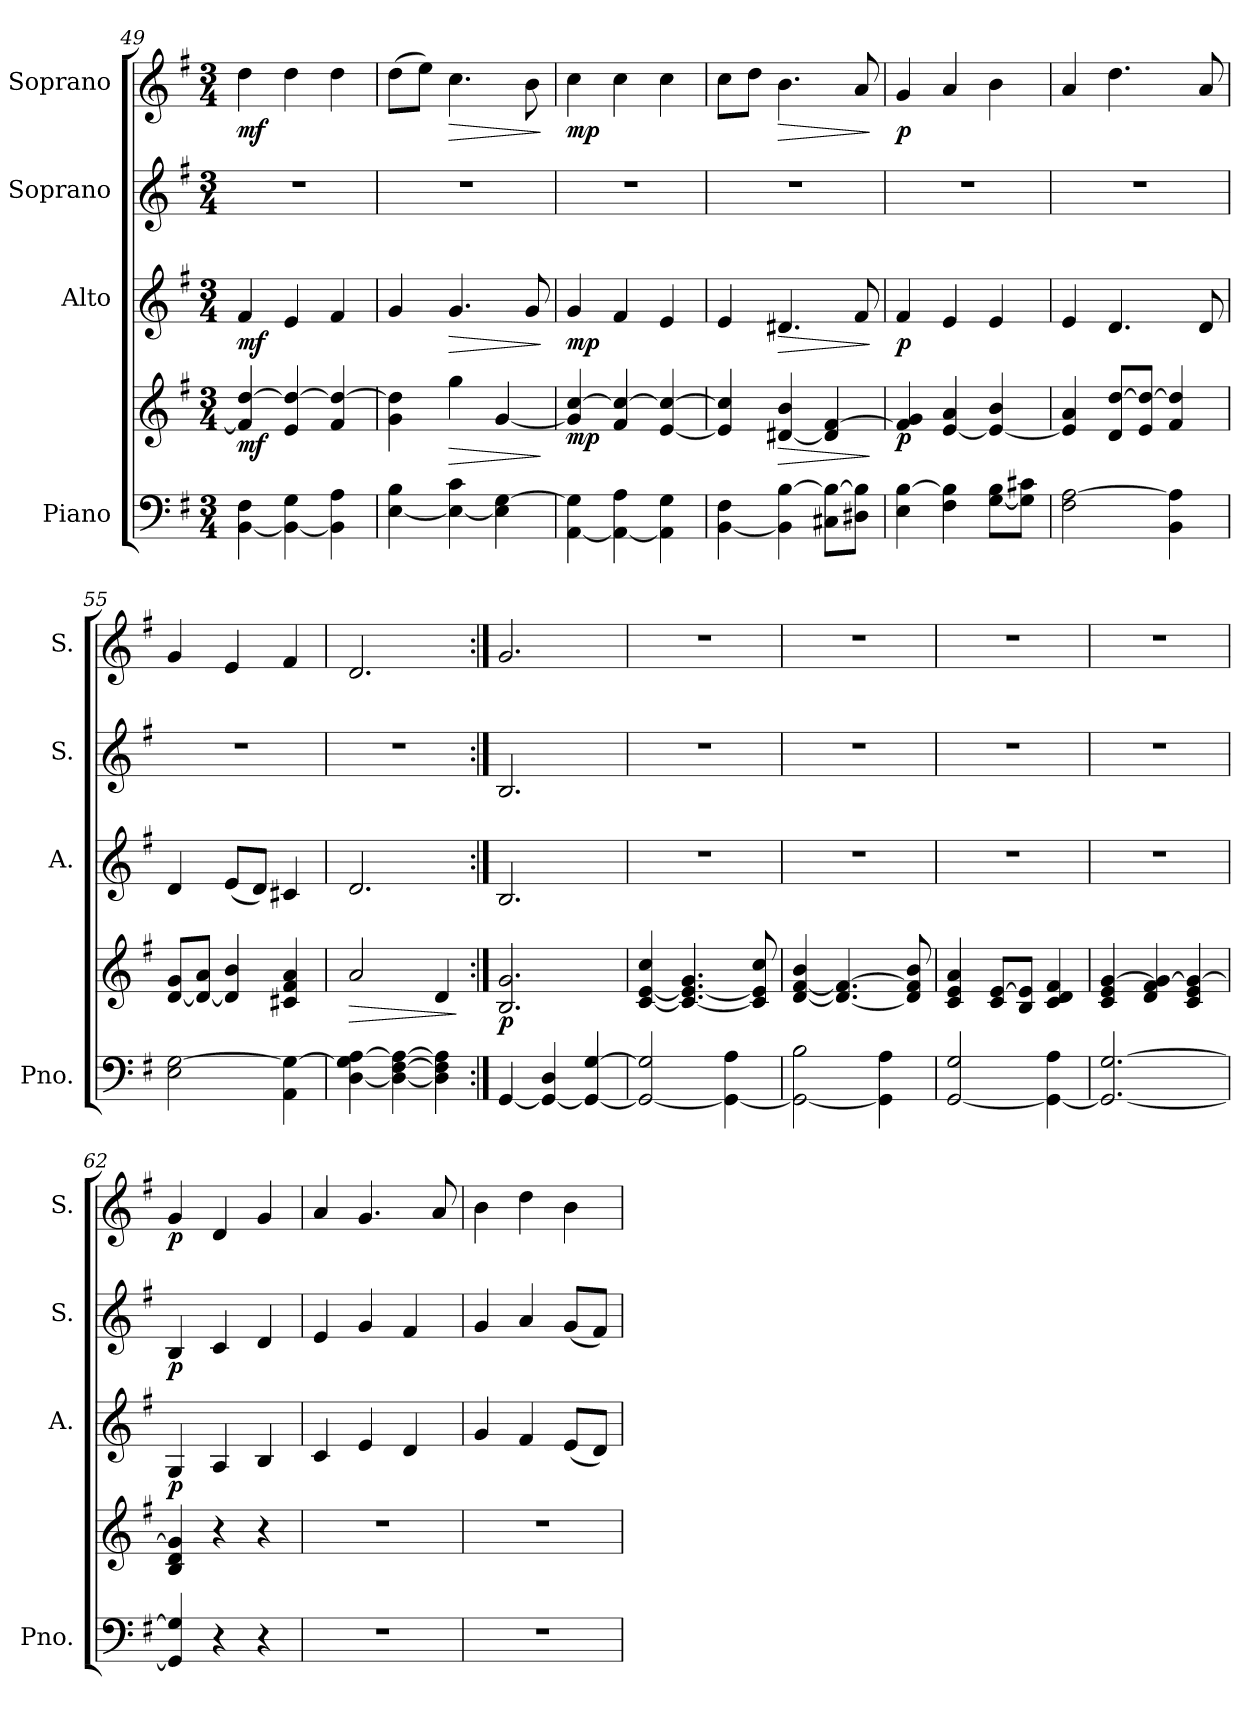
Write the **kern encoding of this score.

**kern	**kern	**dynam	**kern	**dynam	**kern	**dynam	**kern	**dynam
*part4	*part4	*part4	*part3	*part3	*part2	*part2	*part1	*part1
*staff5	*staff4	*staff4/5	*staff3	*staff3	*staff2	*staff2	*staff1	*staff1
*I"Piano	*	*	*I"Alto	*	*I"Soprano	*	*I"Soprano	*
*I'Pno.	*	*	*I'A.	*	*I'S.	*	*I'S.	*
*clefF4	*clefG2	*	*clefG2	*	*clefG2	*	*clefG2	*
*k[f#]	*k[f#]	*	*k[f#]	*	*k[f#]	*	*k[f#]	*
*M3/4	*M3/4	*	*M3/4	*	*M3/4	*	*M3/4	*
=49	=49	=49	=49	=49	=49	=49	=49	=49
!	!	!LO:DY:b	!	!LO:DY:b	!	!	!	!LO:DY:b
[4BB\ 4F#\	4f#/] [4dd/	mf	4f#/	mf	2.r	.	4dd\	mf
4BB\_ 4G\	4e/ 4dd/_	.	4e/	.	.	.	4dd\	.
4BB\] 4A\	4f#/ 4dd/_	.	4f#/	.	.	.	4dd\	.
=50	=50	=50	=50	=50	=50	=50	=50	=50
[4E\ 4B\	4g\ 4dd\]	.	4g/	.	2.r	.	(8dd\L	.
.	.	.	.	.	.	.	8ee\J)	.
!	!	!LO:HP:b	!	!LO:HP:b	!	!	!	!LO:HP:b
4E\_ 4c\	4gg\	>	4.g/	>	.	.	4.cc\	>
4E\] [4G\	[4g/	.	.	.	.	.	.	.
.	.	.	8g/	.	.	.	8b\	.
.	.	]	.	]	.	.	.	]
=51	=51	=51	=51	=51	=51	=51	=51	=51
!	!	!LO:DY:b	!	!LO:DY:b	!	!	!	!LO:DY:b
[4AA\ 4G\]	4g/] [4cc/	mp	4g/	mp	2.r	.	4cc\	mp
4AA\_ 4A\	4f#/ 4cc/_	.	4f#/	.	.	.	4cc\	.
4AA\] 4G\	[4e/ 4cc/_	.	4e/	.	.	.	4cc\	.
=52	=52	=52	=52	=52	=52	=52	=52	=52
[4BB\ 4F#\	4e/] 4cc/]	.	4e/	.	2.r	.	8cc\L	.
.	.	.	.	.	.	.	8dd\J	.
!	!	!LO:HP:b	!	!LO:HP:b	!	!	!	!LO:HP:b
4BB\] [4B\	[4d#X/ 4b/	>	4.d#X/	>	.	.	4.b\	>
8C#X\ 8B\_L	4d#/] [4f#/	.	.	.	.	.	.	.
8D#X\ 8B\]J	.	.	8f#/	.	.	.	8a/	.
.	.	]	.	]	.	.	.	]
=53	=53	=53	=53	=53	=53	=53	=53	=53
!	!	!LO:DY:b	!	!LO:DY:b	!	!	!	!LO:DY:b
4E\ [4B\	4f#/] 4g/	p	4f#/	p	2.r	.	4g/	p
4F#\ 4B\]	[4e/ 4a/	.	4e/	.	.	.	4a/	.
[8G\ 8B\L	4e/_ 4b/	.	4e/	.	.	.	4b\	.
8G\] 8c#X\J	.	.	.	.	.	.	.	.
!!LO:PB:g=z
=54	=54	=54	=54	=54	=54	=54	=54	=54
2F#\ [2A\	4e/] 4a/	.	4e/	.	2.r	.	4a/	.
.	8d/ [8dd/L	.	4.d/	.	.	.	4.dd\	.
.	8e/ 8dd/_J	.	.	.	.	.	.	.
4BB\ 4A\]	4f#/ 4dd/]	.	.	.	.	.	.	.
.	.	.	8d/	.	.	.	8a/	.
=55	=55	=55	=55	=55	=55	=55	=55	=55
2E\ [2G\	[8d/ 8g/L	.	4d/	.	2.r	.	4g/	.
.	8d/_ 8a/J	.	.	.	.	.	.	.
.	4d/] 4b/	.	(8e/L	.	.	.	4e/	.
.	.	.	8d/J)	.	.	.	.	.
4AA\ 4G\_	4c#X/ 4f#/ 4a/	.	4c#X/	.	.	.	4f#/	.
=56	=56	=56	=56	=56	=56	=56	=56	=56
!	!	!LO:HP:b	!	!	!	!	!	!
[4D\ 4G\] [4A\	2a/	>	2.d/	.	2.r	.	2.d/	.
4D\_ [4F#\ 4A\_	.	.	.	.	.	.	.	.
4D\] 4F#\] 4A\]	4d/	.	.	.	.	.	.	.
.	.	]	.	.	.	.	.	.
=57:|!	=57:|!	=57:|!	=57:|!	=57:|!	=57:|!	=57:|!	=57:|!	=57:|!
!	!	!LO:DY:b	!	!	!	!	!	!
[4GG/	2.B/ 2.g/	p	2.B/	.	2.B/	.	2.g/	.
4GG/_ 4D/	.	.	.	.	.	.	.	.
4GG/_ [4G/	.	.	.	.	.	.	.	.
=58	=58	=58	=58	=58	=58	=58	=58	=58
2GG/_ 2G/]	[4c/ [4e/ 4cc/	.	2.r	.	2.r	.	2.r	.
.	4.c/_ 4.e/_ 4.g/	.	.	.	.	.	.	.
4GG\_ 4A\	.	.	.	.	.	.	.	.
.	8c/] 8e/] 8cc/	.	.	.	.	.	.	.
=59	=59	=59	=59	=59	=59	=59	=59	=59
2GG\_ 2B\	[4d/ [4f#/ 4b/	.	2.r	.	2.r	.	2.r	.
.	4.d/_ 4.f#/_	.	.	.	.	.	.	.
4GG\] 4A\	.	.	.	.	.	.	.	.
.	8d/] 8f#/] 8b/	.	.	.	.	.	.	.
!!LO:LB:g=z
=60	=60	=60	=60	=60	=60	=60	=60	=60
[2GG/ 2G/	4c/ 4e/ 4a/	.	2.r	.	2.r	.	2.r	.
.	8c/ [8e/L	.	.	.	.	.	.	.
.	8B/ 8e/]J	.	.	.	.	.	.	.
4GG\_ 4A\	4c/ 4d/ 4f#/	.	.	.	.	.	.	.
=61	=61	=61	=61	=61	=61	=61	=61	=61
2.GG/_ [2.G/	4c/ 4e/ [4g/	.	2.r	.	2.r	.	2.r	.
.	4d/ 4f#/ 4g/_	.	.	.	.	.	.	.
.	4c/ 4e/ 4g/_	.	.	.	.	.	.	.
=62	=62	=62	=62	=62	=62	=62	=62	=62
!	!	!	!	!LO:DY:b	!	!LO:DY:b	!	!LO:DY:b
4GG/] 4G/]	4B/ 4d/ 4g/]	.	4G/	p	4B/	p	4g/	p
4r	4r	.	4A/	.	4c/	.	4d/	.
4r	4r	.	4B/	.	4d/	.	4g/	.
=63	=63	=63	=63	=63	=63	=63	=63	=63
2.r	2.r	.	4c/	.	4e/	.	4a/	.
.	.	.	4e/	.	4g/	.	4.g/	.
.	.	.	4d/	.	4f#/	.	.	.
.	.	.	.	.	.	.	8a/	.
=64	=64	=64	=64	=64	=64	=64	=64	=64
2.r	2.r	.	4g/	.	4g/	.	4b\	.
.	.	.	4f#/	.	4a/	.	4dd\	.
.	.	.	(8e/L	.	(8g/L	.	4b\	.
.	.	.	8d/J)	.	8f#/J)	.	.	.
=	=	=	=	=	=	=	=	=
*-	*-	*-	*-	*-	*-	*-	*-	*-
